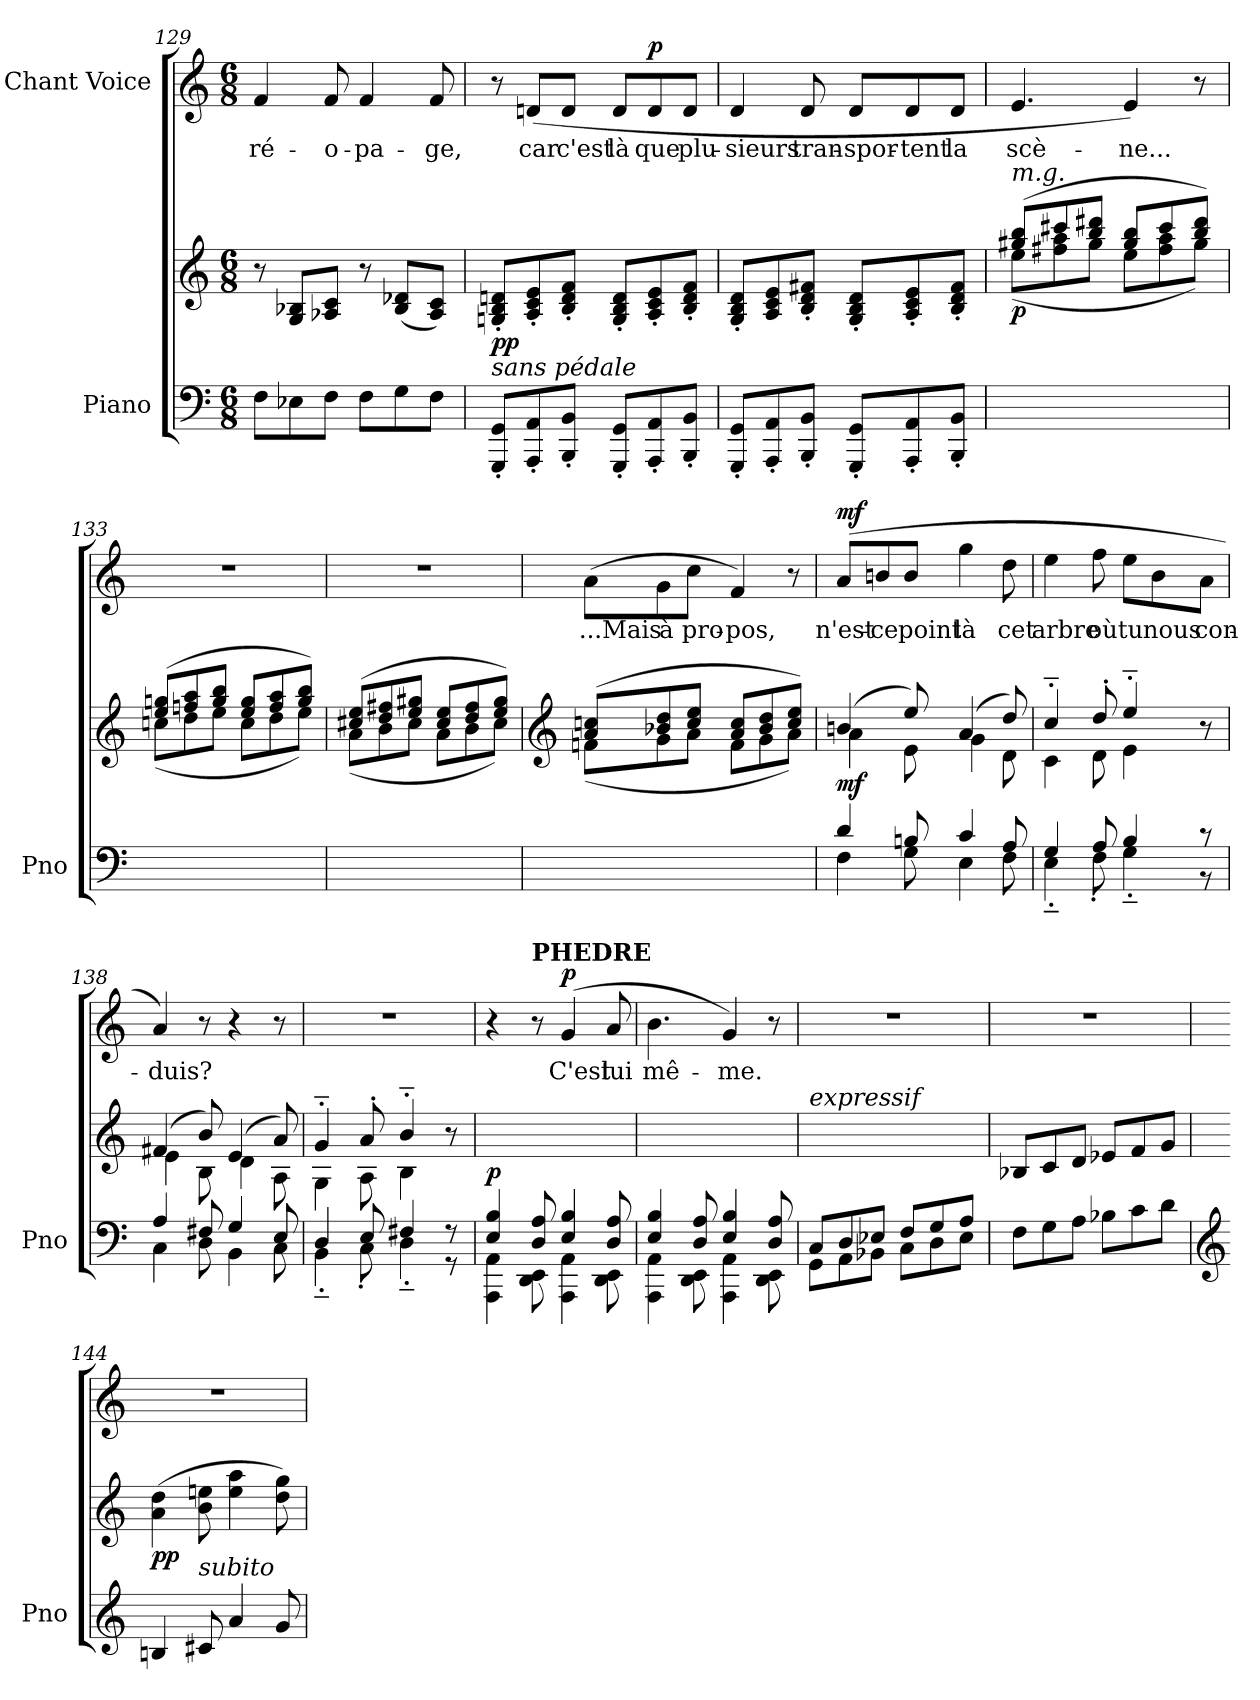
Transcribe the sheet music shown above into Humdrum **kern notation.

**kern	**kern	**dynam	**kern	**text	**dynam
*part2	*part2	*part2	*part1	*part1	*part1
*staff3	*staff2	*staff2/3	*staff1	*staff1	*staff1
*I"Piano	*	*	*I"Chant Voice	*	*
*I'Pno	*	*	*	*	*
*clefF4	*clefG2	*	*clefG2	*	*
*k[]	*k[]	*	*k[]	*	*
*M6/8	*M6/8	*	*M6/8	*	*
=129	=129	=129	=129	=129	=129
8F\L	8r	.	4f/	-ré-	.
8E-X\	8G/ 8B-X/L	.	.	.	.
8F\J	8A-X/ 8c/J	.	8f/	-o-	.
8F\L	8r	.	4f/	-pa-	.
8G\	(>8B-/ 8d-X/L	.	.	.	.
8F\J	8A-/ 8c/J)	.	8f/	-ge,	.
=130	=130	=130	=130	=130	=130
!LO:TX:i:t=sans pédale	!	!	!	!	!
!	!	!LO:DY:b	!	!	!
8GGG/'> 8GG/'>L	8Gni/'> 8B/'> 8dni/'>L	pp	8r	.	.
8AAA/'> 8AA/'>	8A/'> 8c/'> 8e/'>	.	(8dn/L	car	.
8BBB/'> 8BB/'>J	8B/'> 8d/'> 8f/'>J	.	8d/J	c'est	.
8GGG/'> 8GG/'>L	8G/'> 8B/'> 8d/'>L	.	8d/L	là	.
!	!	!	!	!	!LO:DY:a
8AAA/'> 8AA/'>	8A/'> 8c/'> 8e/'>	.	8d/	que	p
8BBB/'> 8BB/'>J	8B/'> 8d/'> 8f/'>J	.	8d/J	plu-	.
=131	=131	=131	=131	=131	=131
8GGG/' 8GG/'L	8G/' 8B/' 8d/'L	.	4d/	-sieurs	.
8AAA/' 8AA/'	8A/ 8c/ 8e/	.	.	.	.
8BBB/' 8BB/'J	8B/' 8d/' 8f#X/'J	.	8d/	tran-	.
8GGG/' 8GG/'L	8G/' 8B/' 8d/'L	.	8d/L	-spor-	.
8AAA/' 8AA/'	8A/' 8c/' 8e/'	.	8d/	-tent	.
8BBB/' 8BB/'J	8B/' 8d/' 8f#/'J	.	8d/J	la	.
=132	=132	=132	=132	=132	=132
*	*^	*	*	*	*
!	!LO:TX:i:t=m.g.	!	!	!	!	!
!	!	!	!LO:DY:b	!	!	!
8ryy	(8gg#X/ 8bb/L	(8ee\L	p	4.e/	scè-	.
8ryy	8ccc#X/	8ff#X\ 8aa\	.	.	.	.
8ryy	8bb/ 8ddd#X/J	8gg#\J	.	.	.	.
8ryy	8gg#/ 8bb/L	8ee\L	.	4e/)	-ne...	.
8ryy	8ccc#/	8ff#\ 8aa\	.	.	.	.
8ryy	8bb/ 8ddd#/J)	8gg#\J)	.	8r	.	.
=133	=133	=133	=133	=133	=133	=133
8ryy	(>8ee/ 8ggni/L	(<8ccni\L	.	2.r	.	.
8ryy	8ffni/ 8aa/	8dd\	.	.	.	.
8ryy	8gg/ 8bb/J	8ee\J	.	.	.	.
8ryy	8ee/ 8gg/L	8cc\L	.	.	.	.
8ryy	8ff/ 8aa/	8dd\	.	.	.	.
8ryy	8gg/ 8bb/J)	8ee\J)	.	.	.	.
=134	=134	=134	=134	=134	=134	=134
2.ryy	(8cc#X/ 8ee/L	(8a\L	.	2.r	.	.
.	8dd/ 8ff#X/	8b\	.	.	.	.
.	8ee/ 8gg#X/J	8cc#\J	.	.	.	.
.	8cc#/ 8ee/L	8a\L	.	.	.	.
.	8dd/ 8ff#/	8b\	.	.	.	.
.	8ee/ 8gg#/J)	8cc#\J)	.	.	.	.
=135	=135	=135	=135	=135	=135	=135
*	*clefG2	*	*	*	*	*
2.ryy	(8a/ 8ccn/L	(8fn\L	.	(8a\L	...Mais	.
.	8b-X/ 8dd/	8g\	.	8g\	à	.
.	8cc/ 8ee/J	8a\J	.	8cc\J	pro-	.
.	8a/ 8cc/L	8f\L	.	4f/)	-pos,	.
.	8b-/ 8dd/	8g\	.	.	.	.
.	8cc/ 8ee/J)	8a\J)	.	8r	.	.
=136	=136	=136	=136	=136	=136	=136
*^	*	*	*	*	*	*
!	!	!	!	!LO:DY:b	!	!	!LO:DY:a
4d/	4F\	(>4bni/	4a\	mf	(8a/L	n'est-	mf
.	.	.	.	.	8bn/	-ce	.
8Bni/	8G\	8ee/)	8e\	.	8b/J	point	.
4c/	4E\	(>4a/	4g\	.	4gg\	là	.
8A/	8F\	8dd/)	8d\	.	8dd\	cet	.
=137	=137	=137	=137	=137	=137	=137	=137
4G/	4E'~\	4cc'~/	4c\	.	4ee\	arbre	.
8A/	8F'\	8dd'/	8d\	.	8ff\	où	.
4B/	4G'~\	4ee'~/	4e\	.	8ee\L	tu	.
.	.	.	.	.	8b\	nous	.
8r	8r	8r	8ryy	.	8a\J	con-	.
=138	=138	=138	=138	=138	=138	=138	=138
4A/	4C\	(>4f#X/	4e\	.	4a/)	-duis?	.
8F#X/	8D\	8b/)	8B\	.	8r	.	.
4G/	4BB\	(>4e/	4d\	.	4r	.	.
8E/	8C\	8a/)	8A\	.	8r	.	.
=139	=139	=139	=139	=139	=139	=139	=139
4D/	4BB'~\	4g'~/	4G\	.	2.r	.	.
8E/	8C'\	8a'/	8A\	.	.	.	.
4F#X/	4D'~\	4b'~/	4B\	.	.	.	.
8r	8r	8r	8ryy	.	.	.	.
=140	=140	=140	=140	=140	=140	=140	=140
!	!	!	!	!LO:DY:a=2	!	!	!
*	*	*v	*v	*	*	*	*
4E/ 4B/	4AAA\ 4AA\	2.ryy	p	4r	.	.
!	!	!	!	!LO:TX:a:B:t=PHEDRE	!	!
8D/ 8A/	8DD\ 8EE\	.	.	8r	.	.
!	!	!	!	!	!	!LO:DY:a
4E/ 4B/	4AAA\ 4AA\	.	.	(4g/	C'est	p
8D/ 8A/	8DD\ 8EE\	.	.	8a/	lui	.
=141	=141	=141	=141	=141	=141	=141
4E/ 4B/	4AAA\ 4AA\	2.ryy	.	4.b\	mê-	.
8D/ 8A/	8DD\ 8EE\	.	.	.	.	.
4E/ 4B/	4AAA\ 4AA\	.	.	4g/)	-me.	.
8D/ 8A/	8DD\ 8EE\	.	.	8r	.	.
=142	=142	=142	=142	=142	=142	=142
*	*^	*	*	*	*	*
!	!	!	!LO:TX:i:t=expressif	!	!	!	!
(8C/L	8ryy	8GG\L	2.ryy	.	2.r	.	.
8D/	8ryy	8AA\	.	.	.	.	.
8E-X/J	8ryy	8BB-X\J	.	.	.	.	.
8F/L	8ryy	8C\L	.	.	.	.	.
8G/	8ryy	8D\	.	.	.	.	.
8A/J	8ryy	8E-\J	.	.	.	.	.
*	*v	*v	*	*	*	*	*
=143	=143	=143	=143	=143	=143	=143
8ryy	8F\L	8B-X/L	.	2.r	.	.
8ryy	8G\	8c/	.	.	.	.
8ryy	8A\J	8d/J	.	.	.	.
8ryy	8B-X\L	8e-X/L	.	.	.	.
8ryy	8c\	8f/	.	.	.	.
8ryy	8d\J	8g/J)	.	.	.	.
*v	*v	*	*	*	*	*
=144	=144	=144	=144	=144	=144
*clefG2	*	*	*	*	*
*^	*	*	*	*	*
!	!	!	!LO:DY:b	!	!	!
*v	*v	*	*	*	*	*
4Bni/	(>4a\ 4dd\	pp	2.r	.	.
!LO:TX:i:t=subito	!	!	!	!	!
8c#X/	8b\ 8eeni\	.	.	.	.
4a/	4ee\ 4aa\	.	.	.	.
8g/	8dd\ 8gg\)	.	.	.	.
=	=	=	=	=	=
*-	*-	*-	*-	*-	*-
